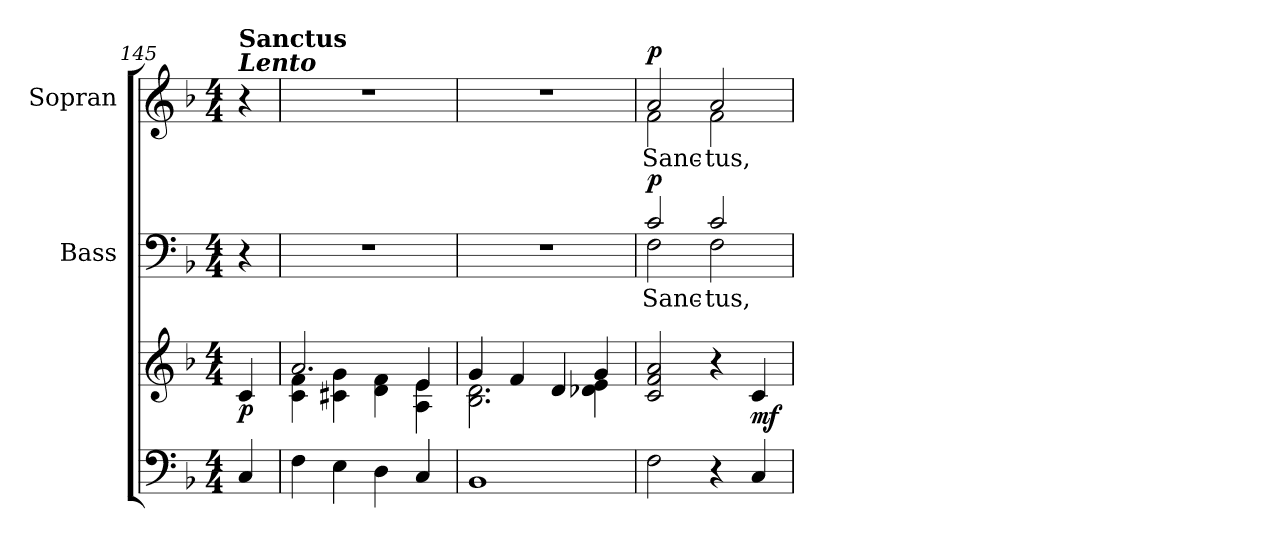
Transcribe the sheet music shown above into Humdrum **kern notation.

**kern	**kern	**dynam	**kern	**text	**dynam	**kern	**text	**dynam
*part3	*part3	*part3	*part2	*part2	*part2	*part1	*part1	*part1
*staff4	*staff3	*staff3/4	*staff2	*staff2	*staff2	*staff1	*staff1	*staff1
*	*	*	*I"Bass	*	*	*I"Sopran	*	*
*	*	*	*I'B.	*	*	*I'S.	*	*
!!LO:LB:g=z
*clefF4	*clefG2	*	*clefF4	*	*	*clefG2	*	*
*k[b-]	*k[b-]	*	*k[b-]	*	*	*k[b-]	*	*
*F:	*F:	*	*F:	*	*	*F:	*	*
*M4/4	*M4/4	*	*M4/4	*	*	*M4/4	*	*
=145	=145	=145	=145	=145	=145	=145	=145	=145
!	!	!	!	!	!	!LO:TX:a:Bi:t=Lento	!	!
!	!	!	!	!	!	!LO:TX:a:B:t=Sanctus	!	!
!	!	!LO:DY:b	!	!	!	!	!	!
4C/	4c/	p	4r	.	.	4r	.	.
=146	=146	=146	=146	=146	=146	=146	=146	=146
*	*^	*	*	*	*	*	*	*
4F\	2.a/	4c\ 4f\	.	1r	.	.	1r	.	.
4E\	.	4c#X\ 4g\	.	.	.	.	.	.	.
4D\	.	4d\ 4f\	.	.	.	.	.	.	.
4C/	4e/	4A\ 4e\	.	.	.	.	.	.	.
=147	=147	=147	=147	=147	=147	=147	=147	=147	=147
1BB-	4g/	2.B-\ 2.d\	.	1r	.	.	1r	.	.
.	4f/	.	.	.	.	.	.	.	.
.	4d/	.	.	.	.	.	.	.	.
.	4g/	4d-X\ 4e\	.	.	.	.	.	.	.
=148	=148	=148	=148	=148	=148	=148	=148	=148	=148
!	!	!	!	!	!LO:LY:b	!LO:DY:a	!	!LO:LY:b	!LO:DY:a
*	*v	*v	*	*^	*	*	*^	*	*
2F\	2c/ 2f/ 2a/	.	2c/	2F\	Sanc-	p	2a/	2f\	Sanc-	p
!	!	!	!	!	!LO:LY:b	!	!	!	!LO:LY:b	!
4r	4r	.	2c/	2F\	-tus,	.	2a/	2f\	-tus,	.
!	!	!LO:DY:b	!	!	!	!	!	!	!	!
4C/	4c/	mf	.	.	.	.	.	.	.	.
*	*	*	*v	*v	*	*	*	*	*	*
*	*	*	*	*	*	*v	*v	*	*
=	=	=	=	=	=	=	=	=
*-	*-	*-	*-	*-	*-	*-	*-	*-
